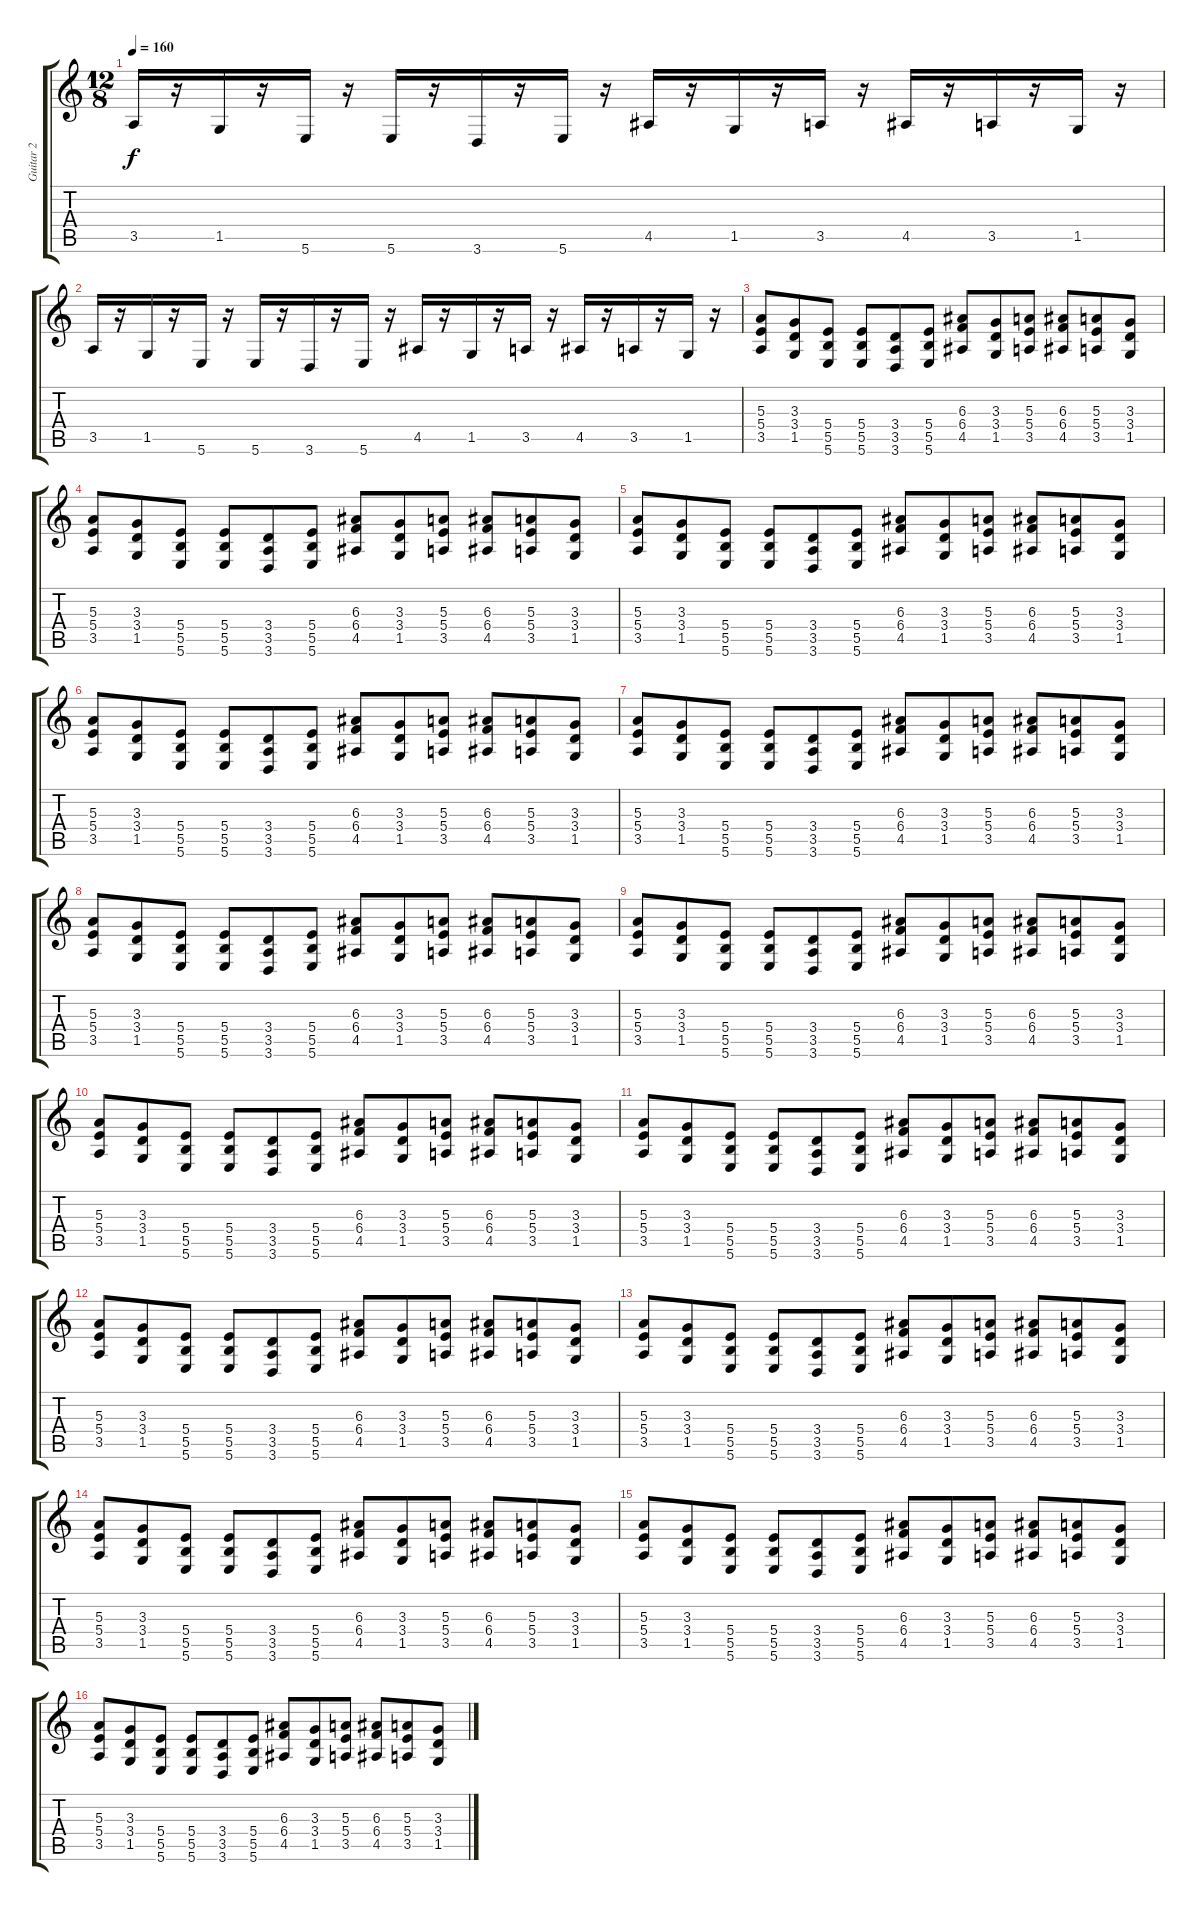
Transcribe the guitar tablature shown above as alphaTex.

\track ("Guitar 2" "Guitar 2") {instrument distortionguitar}
\staff {score tabs}
\tuning (Db4 Ab3 E3 B2 Gb2 B1) {hide}
\ts (12 8)
\tempo 160
\clef g2
\ks c
3.5.16{dy f volume 16 balance 8 instrument overdrivenguitar} r.16 1.5.16 r.16 5.6.16 r.16 5.6.16 r.16 3.6.16 r.16 5.6.16 r.16 4.5.16 r.16 1.5.16 r.16 3.5.16 r.16 4.5.16 r.16 3.5.16 r.16 1.5.16 r.16 |
3.5.16{volume 16 balance 8 instrument overdrivenguitar} r.16 1.5.16 r.16 5.6.16 r.16 5.6.16 r.16 3.6.16 r.16 5.6.16 r.16 4.5.16 r.16 1.5.16 r.16 3.5.16 r.16 4.5.16 r.16 3.5.16 r.16 1.5.16 r.16 |
(5.3 5.4 3.5).8{volume 16 balance 8 instrument overdrivenguitar} (3.3 3.4 1.5).8 (5.4 5.5 5.6).8 (5.4 5.5 5.6).8 (3.4 3.5 3.6).8 (5.4 5.5 5.6).8 (6.3 6.4 4.5).8 (3.3 3.4 1.5).8 (5.3 5.4 3.5).8 (6.3 6.4 4.5).8 (5.3 5.4 3.5).8 (3.3 3.4 1.5).8 |
(5.3 5.4 3.5).8{volume 16 balance 8 instrument overdrivenguitar} (3.3 3.4 1.5).8 (5.4 5.5 5.6).8 (5.4 5.5 5.6).8 (3.4 3.5 3.6).8 (5.4 5.5 5.6).8 (6.3 6.4 4.5).8 (3.3 3.4 1.5).8 (5.3 5.4 3.5).8 (6.3 6.4 4.5).8 (5.3 5.4 3.5).8 (3.3 3.4 1.5).8 |
(5.3 5.4 3.5).8{volume 16 balance 8 instrument overdrivenguitar} (3.3 3.4 1.5).8 (5.4 5.5 5.6).8 (5.4 5.5 5.6).8 (3.4 3.5 3.6).8 (5.4 5.5 5.6).8 (6.3 6.4 4.5).8 (3.3 3.4 1.5).8 (5.3 5.4 3.5).8 (6.3 6.4 4.5).8 (5.3 5.4 3.5).8 (3.3 3.4 1.5).8 |
(5.3 5.4 3.5).8{volume 16 balance 8 instrument overdrivenguitar} (3.3 3.4 1.5).8 (5.4 5.5 5.6).8 (5.4 5.5 5.6).8 (3.4 3.5 3.6).8 (5.4 5.5 5.6).8 (6.3 6.4 4.5).8 (3.3 3.4 1.5).8 (5.3 5.4 3.5).8 (6.3 6.4 4.5).8 (5.3 5.4 3.5).8 (3.3 3.4 1.5).8 |
(5.3 5.4 3.5).8{volume 16 balance 8 instrument overdrivenguitar} (3.3 3.4 1.5).8 (5.4 5.5 5.6).8 (5.4 5.5 5.6).8 (3.4 3.5 3.6).8 (5.4 5.5 5.6).8 (6.3 6.4 4.5).8 (3.3 3.4 1.5).8 (5.3 5.4 3.5).8 (6.3 6.4 4.5).8 (5.3 5.4 3.5).8 (3.3 3.4 1.5).8 |
(5.3 5.4 3.5).8{volume 16 balance 8 instrument overdrivenguitar} (3.3 3.4 1.5).8 (5.4 5.5 5.6).8 (5.4 5.5 5.6).8 (3.4 3.5 3.6).8 (5.4 5.5 5.6).8 (6.3 6.4 4.5).8 (3.3 3.4 1.5).8 (5.3 5.4 3.5).8 (6.3 6.4 4.5).8 (5.3 5.4 3.5).8 (3.3 3.4 1.5).8 |
(5.3 5.4 3.5).8{volume 16 balance 8 instrument overdrivenguitar} (3.3 3.4 1.5).8 (5.4 5.5 5.6).8 (5.4 5.5 5.6).8 (3.4 3.5 3.6).8 (5.4 5.5 5.6).8 (6.3 6.4 4.5).8 (3.3 3.4 1.5).8 (5.3 5.4 3.5).8 (6.3 6.4 4.5).8 (5.3 5.4 3.5).8 (3.3 3.4 1.5).8 |
(5.3 5.4 3.5).8{volume 16 balance 8 instrument overdrivenguitar} (3.3 3.4 1.5).8 (5.4 5.5 5.6).8 (5.4 5.5 5.6).8 (3.4 3.5 3.6).8 (5.4 5.5 5.6).8 (6.3 6.4 4.5).8 (3.3 3.4 1.5).8 (5.3 5.4 3.5).8 (6.3 6.4 4.5).8 (5.3 5.4 3.5).8 (3.3 3.4 1.5).8 |
(5.3 5.4 3.5).8{volume 16 balance 8 instrument overdrivenguitar} (3.3 3.4 1.5).8 (5.4 5.5 5.6).8 (5.4 5.5 5.6).8 (3.4 3.5 3.6).8 (5.4 5.5 5.6).8 (6.3 6.4 4.5).8 (3.3 3.4 1.5).8 (5.3 5.4 3.5).8 (6.3 6.4 4.5).8 (5.3 5.4 3.5).8 (3.3 3.4 1.5).8 |
(5.3 5.4 3.5).8{volume 16 balance 8 instrument overdrivenguitar} (3.3 3.4 1.5).8 (5.4 5.5 5.6).8 (5.4 5.5 5.6).8 (3.4 3.5 3.6).8 (5.4 5.5 5.6).8 (6.3 6.4 4.5).8 (3.3 3.4 1.5).8 (5.3 5.4 3.5).8 (6.3 6.4 4.5).8 (5.3 5.4 3.5).8 (3.3 3.4 1.5).8 |
(5.3 5.4 3.5).8{volume 16 balance 8 instrument overdrivenguitar} (3.3 3.4 1.5).8 (5.4 5.5 5.6).8 (5.4 5.5 5.6).8 (3.4 3.5 3.6).8 (5.4 5.5 5.6).8 (6.3 6.4 4.5).8 (3.3 3.4 1.5).8 (5.3 5.4 3.5).8 (6.3 6.4 4.5).8 (5.3 5.4 3.5).8 (3.3 3.4 1.5).8 |
(5.3 5.4 3.5).8{volume 16 balance 8 instrument overdrivenguitar} (3.3 3.4 1.5).8 (5.4 5.5 5.6).8 (5.4 5.5 5.6).8 (3.4 3.5 3.6).8 (5.4 5.5 5.6).8 (6.3 6.4 4.5).8 (3.3 3.4 1.5).8 (5.3 5.4 3.5).8 (6.3 6.4 4.5).8 (5.3 5.4 3.5).8 (3.3 3.4 1.5).8 |
(5.3 5.4 3.5).8{volume 16 balance 8 instrument overdrivenguitar} (3.3 3.4 1.5).8 (5.4 5.5 5.6).8 (5.4 5.5 5.6).8 (3.4 3.5 3.6).8 (5.4 5.5 5.6).8 (6.3 6.4 4.5).8 (3.3 3.4 1.5).8 (5.3 5.4 3.5).8 (6.3 6.4 4.5).8 (5.3 5.4 3.5).8 (3.3 3.4 1.5).8 |
(5.3 5.4 3.5).8{volume 16 balance 8 instrument overdrivenguitar} (3.3 3.4 1.5).8 (5.4 5.5 5.6).8 (5.4 5.5 5.6).8 (3.4 3.5 3.6).8 (5.4 5.5 5.6).8 (6.3 6.4 4.5).8 (3.3 3.4 1.5).8 (5.3 5.4 3.5).8 (6.3 6.4 4.5).8 (5.3 5.4 3.5).8 (3.3 3.4 1.5).8
